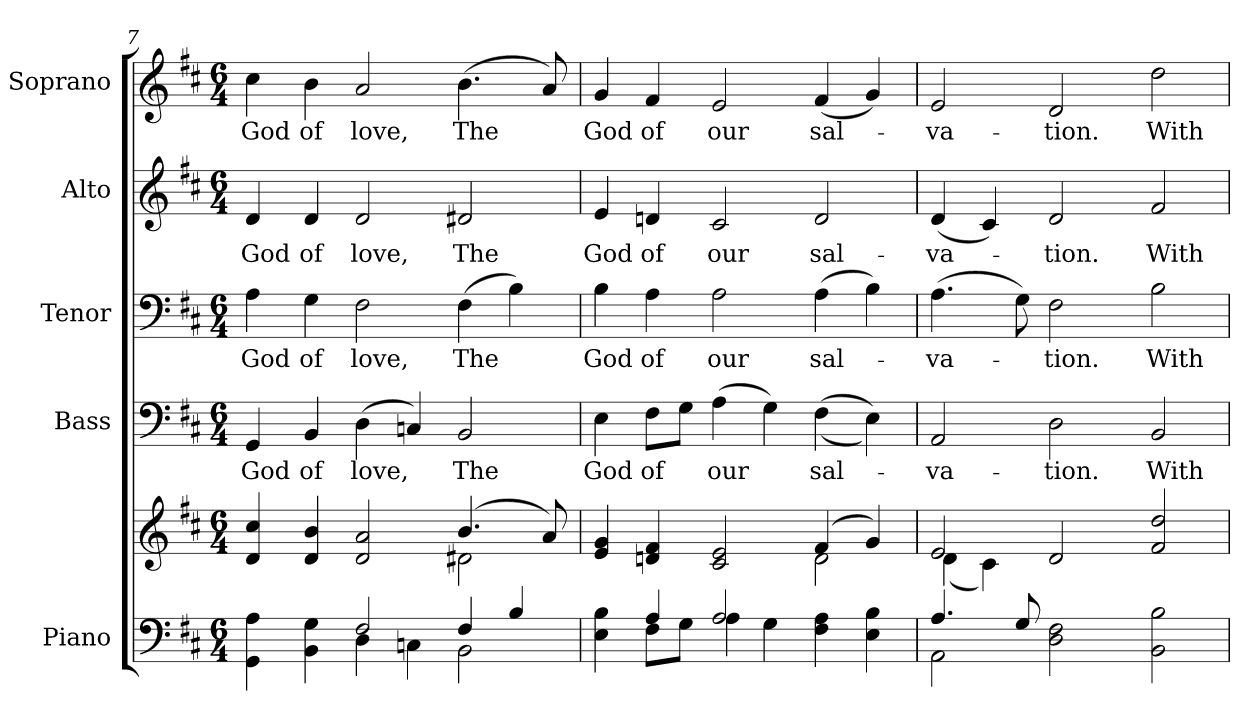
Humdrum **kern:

**kern	**kern	**kern	**text	**kern	**text	**kern	**text	**kern	**text
*part5	*part5	*part4	*part4	*part3	*part3	*part2	*part2	*part1	*part1
*staff6	*staff5	*staff4	*staff4	*staff3	*staff3	*staff2	*staff2	*staff1	*staff1
*I"Piano	*	*I"Bass	*	*I"Tenor	*	*I"Alto	*	*I"Soprano	*
*I'Pno.	*	*I'B.	*	*I'T.	*	*I'A.	*	*I'S.	*
!!LO:PB:g=z
*clefF4	*clefG2	*clefF4	*	*clefF4	*	*clefG2	*	*clefG2	*
*k[f#c#]	*k[f#c#]	*k[f#c#]	*	*k[f#c#]	*	*k[f#c#]	*	*k[f#c#]	*
*D:	*D:	*D:	*	*D:	*	*D:	*	*D:	*
*M6/4	*M6/4	*M6/4	*	*M6/4	*	*M6/4	*	*M6/4	*
=7	=7	=7	=7	=7	=7	=7	=7	=7	=7
*^	*^	*	*	*	*	*	*	*	*
!	!	!	!	!	!LO:LY:b:color=#000000	!	!	!	!	!	!
!	!	!	!	!	!	!	!LO:LY:b:color=#000000	!	!	!	!
!	!	!	!	!	!	!	!	!	!LO:LY:b:color=#000000	!	!
!	!	!	!	!	!	!	!	!	!	!	!LO:LY:b:color=#000000
4GGi\ 4Ai	4ryy	4di/ 4cc#i	2.ryy	4GGi/	God	4Ai\	God	4di/	God	4cc#i\	God
!	!	!	!	!	!LO:LY:b:color=#000000	!	!	!	!	!	!
!	!	!	!	!	!	!	!LO:LY:b:color=#000000	!	!	!	!
!	!	!	!	!	!	!	!	!	!LO:LY:b:color=#000000	!	!
!	!	!	!	!	!	!	!	!	!	!	!LO:LY:b:color=#000000
4BBi\ 4Gi	4ryy	4di/ 4bi	.	4BBi/	of	4Gi\	of	4di/	of	4bi\	of
!	!	!	!	!	!LO:LY:b:color=#000000	!	!	!	!	!	!
!	!	!	!	!	!	!	!LO:LY:b:color=#000000	!	!	!	!
!	!	!	!	!	!	!	!	!	!LO:LY:b:color=#000000	!	!
!	!	!	!	!	!	!	!	!	!	!	!LO:LY:b:color=#000000
2F#i/	4Di\	2di/ 2ai	.	(4Di\	love,	2F#i\	love,	2di/	love,	2ai/	love,
.	4Cni\	.	4ryy	4Cni/)	.	.	.	.	.	.	.
!	!	!	!	!	!LO:LY:b:color=#000000	!	!	!	!	!	!
!	!	!	!	!	!	!	!LO:LY:b:color=#000000	!	!	!	!
!	!	!	!	!	!	!	!	!	!LO:LY:b:color=#000000	!	!
!	!	!	!	!	!	!	!	!	!	!	!LO:LY:b:color=#000000
4F#i/	2BBi\	(4.bi/	2d#Xi\	2BBi/	The	(4F#i\	The	2d#Xi/	The	(4.bi\	The
4Bi/	.	.	.	.	.	4Bi\)	.	.	.	.	.
.	.	8ai/)	.	.	.	.	.	.	.	8ai/)	.
=8	=8	=8	=8	=8	=8	=8	=8	=8	=8	=8	=8
!	!	!	!	!	!LO:LY:b:color=#000000	!	!	!	!	!	!
!	!	!	!	!	!	!	!LO:LY:b:color=#000000	!	!	!	!
!	!	!	!	!	!	!	!	!	!LO:LY:b:color=#000000	!	!
!	!	!	!	!	!	!	!	!	!	!	!LO:LY:b:color=#000000
4Ei\ 4Bi	4ryy	4ei/ 4gi	2.ryy	4Ei\	God	4Bi\	God	4ei/	God	4gi/	God
!	!	!	!	!	!LO:LY:b:color=#000000	!	!	!	!	!	!
!	!	!	!	!	!	!	!LO:LY:b:color=#000000	!	!	!	!
!	!	!	!	!	!	!	!	!	!LO:LY:b:color=#000000	!	!
!	!	!	!	!	!	!	!	!	!	!	!LO:LY:b:color=#000000
4Ai/	8F#i\L	4dni/ 4f#i	.	8F#i\L	of	4Ai\	of	4dni/	of	4f#i/	of
.	8Gi\J	.	.	8Gi\J	.	.	.	.	.	.	.
!	!	!	!	!	!LO:LY:b:color=#000000	!	!	!	!	!	!
!	!	!	!	!	!	!	!LO:LY:b:color=#000000	!	!	!	!
!	!	!	!	!	!	!	!	!	!LO:LY:b:color=#000000	!	!
!	!	!	!	!	!	!	!	!	!	!	!LO:LY:b:color=#000000
2Ai/	4Ai\	2c#i/ 2ei	.	(4Ai\	our	2Ai\	our	2c#i/	our	2ei/	our
.	4Gi\	.	4ryy	4Gi\)	.	.	.	.	.	.	.
!	!	!	!	!	!LO:LY:b:color=#000000	!	!	!	!	!	!
!	!	!	!	!	!	!	!LO:LY:b:color=#000000	!	!	!	!
!	!	!	!	!	!	!	!	!	!LO:LY:b:color=#000000	!	!
!	!	!	!	!	!	!	!	!	!	!	!LO:LY:b:color=#000000
4F#i\ 4Ai	4ryy	(4f#i/	2di\	((4F#i\	sal-	(4Ai\	sal-	2di/	sal-	(4f#i/	sal-
4Ei\ 4Bi	4ryy	4gi/)	.	4Ei\))	.	4Bi\)	.	.	.	4gi/)	.
!!LO:PB:g=z
=9	=9	=9	=9	=9	=9	=9	=9	=9	=9	=9	=9
!	!	!	!	!	!LO:LY:b:color=#000000	!	!	!	!	!	!
!	!	!	!	!	!	!	!LO:LY:b:color=#000000	!	!	!	!
!	!	!	!	!	!	!	!	!	!LO:LY:b:color=#000000	!	!
!	!	!	!	!	!	!	!	!	!	!	!LO:LY:b:color=#000000
4.Ai/	2AAi\	2ei/	(4di\	2AAi/	-va-	(4.Ai\	-va-	(4di/	-va-	2ei/	-va-
.	.	.	4c#i\)	.	.	.	.	4c#i/)	.	.	.
8Gi/	.	.	.	.	.	8Gi\)	.	.	.	.	.
!	!	!	!	!	!LO:LY:b:color=#000000	!	!	!	!	!	!
!	!	!	!	!	!	!	!LO:LY:b:color=#000000	!	!	!	!
!	!	!	!	!	!	!	!	!	!LO:LY:b:color=#000000	!	!
!	!	!	!	!	!	!	!	!	!	!	!LO:LY:b:color=#000000
2Di\ 2F#i	4ryy	2di/	4ryy	2Di\	-tion.	2F#i\	-tion.	2di/	-tion.	2di/	-tion.
.	2.ryy	.	2.ryy	.	.	.	.	.	.	.	.
!	!	!	!	!	!LO:LY:b:color=#000000	!	!	!	!	!	!
!	!	!	!	!	!	!	!LO:LY:b:color=#000000	!	!	!	!
!	!	!	!	!	!	!	!	!	!LO:LY:b:color=#000000	!	!
!	!	!	!	!	!	!	!	!	!	!	!LO:LY:b:color=#000000
2BBi\ 2Bi	.	2f#i/ 2ddi	.	2BBi/	With	2Bi\	With	2f#i/	With	2ddi\	With
*v	*v	*	*	*	*	*	*	*	*	*	*
*	*v	*v	*	*	*	*	*	*	*	*
=	=	=	=	=	=	=	=	=	=
*-	*-	*-	*-	*-	*-	*-	*-	*-	*-
